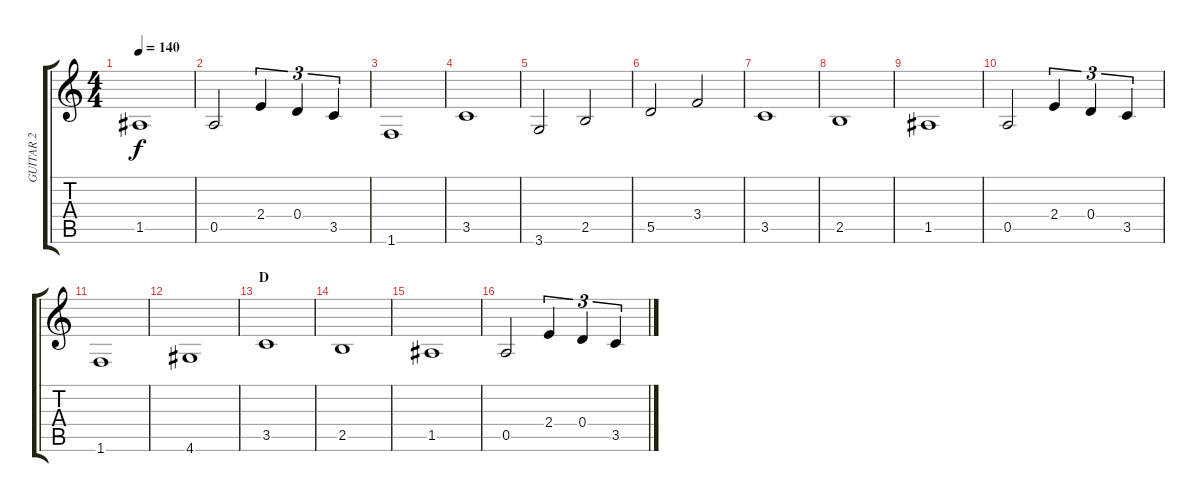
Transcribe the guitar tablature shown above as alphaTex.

\track ("GUITAR 2" "GUITAR 2") {instrument acousticguitarnylon}
\staff {score tabs}
\tuning (E4 B3 G3 D3 A2 E2) {hide}
\ts (4 4)
\tempo 140
\clef g2
\ks c
1.5.1{dy f} |
0.5.2 2.4.4{tu (3 2)} 0.4.4{tu (3 2)} 3.5.4{tu (3 2)} |
1.6.1 |
3.5.1 |
3.6.2 2.5.2 |
5.5.2 3.4.2 |
3.5.1 |
2.5.1 |
1.5.1 |
0.5.2 2.4.4{tu (3 2)} 0.4.4{tu (3 2)} 3.5.4{tu (3 2)} |
1.6.1 |
4.6.1 |
\section ("" "D")
3.5.1 |
2.5.1 |
1.5.1 |
0.5.2 2.4.4{tu (3 2)} 0.4.4{tu (3 2)} 3.5.4{tu (3 2)}
